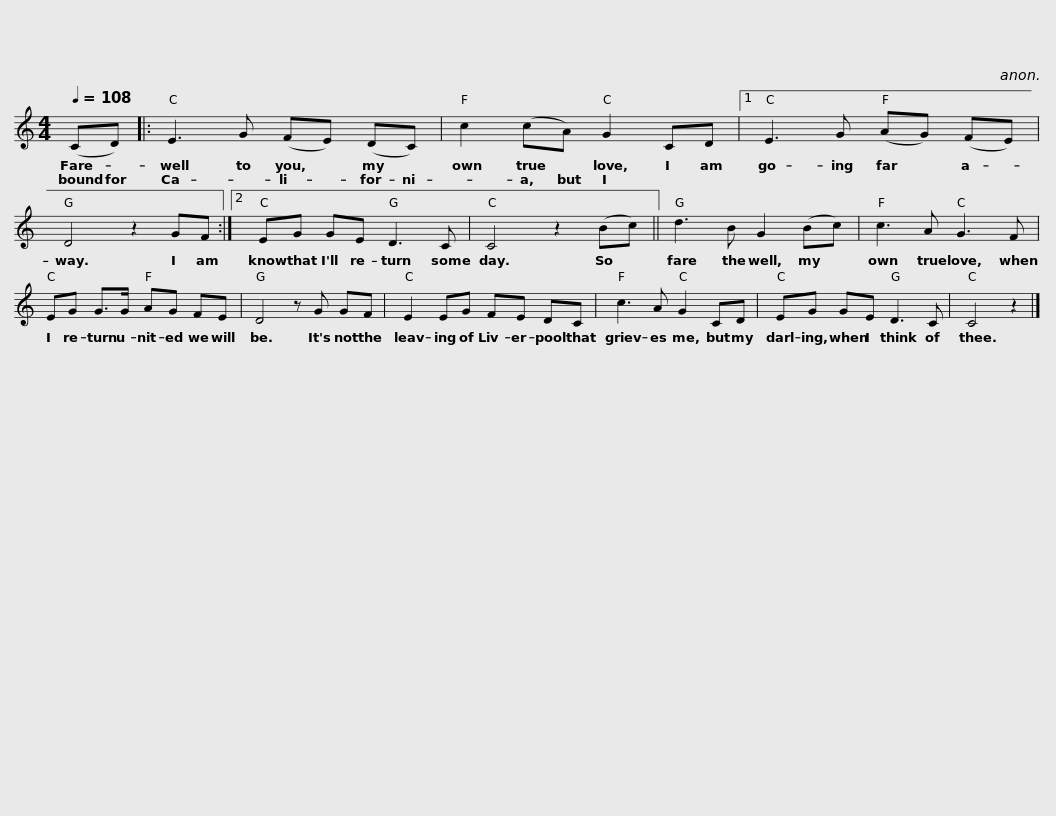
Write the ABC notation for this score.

X:1
L:1/8
Q:1/4=108
M:4/4
I:linebreak $
K:C
V:1 treble
V:1
 (CD) |: E3 G (FE) (DC) | c2 (cA) G2 CD |1 E3 G (AG) (FE) | D4 z2 GF :|2$ %5
 EG GE D3 C | C4 z2 (Bc) || d3 B G2 (Bc) | c3 A G3 F |$ EG G>G AG FE | %10
 D4 z G GF | E2 EG FE DC | c3 A G2 CD |$ EG GE D3 C | C4 z2 |] %15
